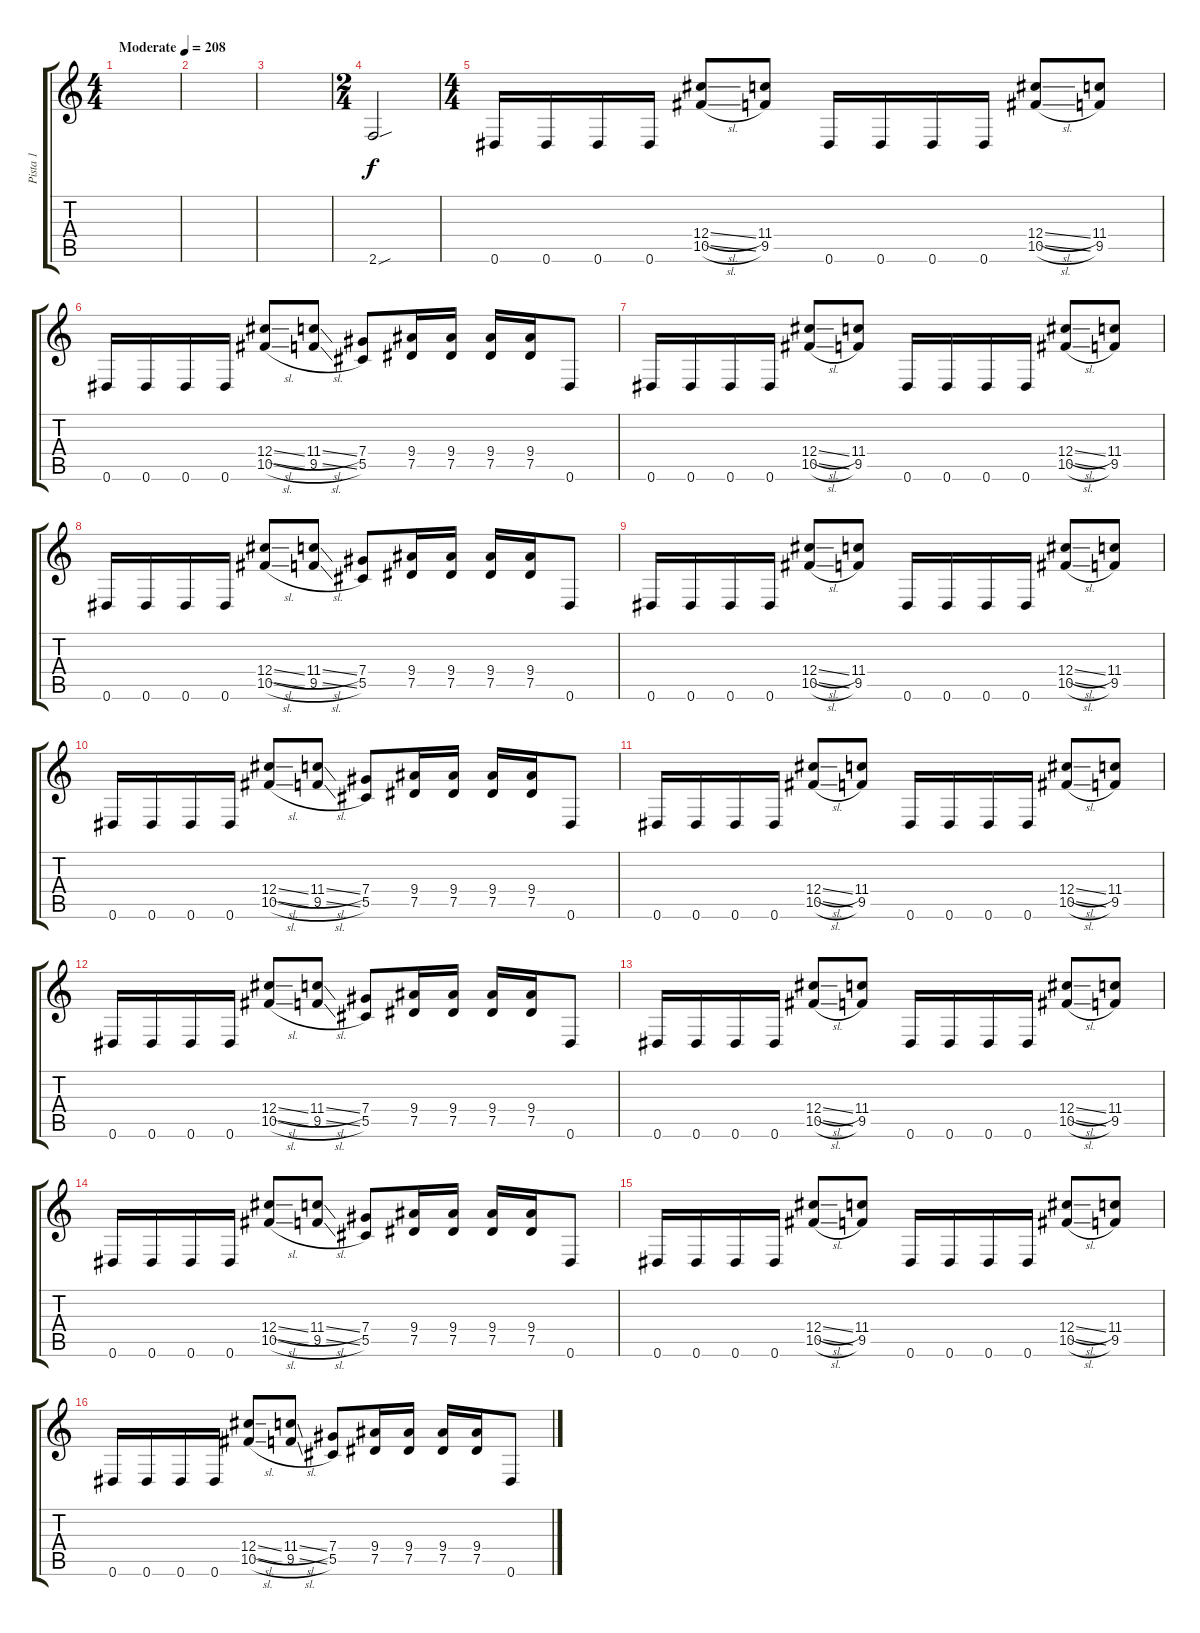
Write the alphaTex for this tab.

\track ("Pista 1" "Pista 1") {instrument overdrivenguitar}
\staff {score tabs}
\tuning (Eb4 Bb3 Gb3 Db3 Ab2 Eb2) {hide}
\ts (4 4)
\tempo (208 "Moderate")
\clef g2
\ks c
|
|
|
\ts (2 4)
2.6{sou}.2 |
\ts (4 4)
0.6.16 0.6.16 0.6.16 0.6.16 (12.4{sl} 10.5{sl}).8 (11.4 9.5).8 0.6.16 0.6.16 0.6.16 0.6.16 (12.4{sl} 10.5{sl}).8 (11.4 9.5).8 |
0.6.16 0.6.16 0.6.16 0.6.16 (12.4{sl} 10.5{sl}).8 (11.4{sl} 9.5{sl}).8 (7.4 5.5).8 (9.4 7.5).16 (9.4 7.5).16 (9.4 7.5).16 (9.4 7.5).16 0.6.8 |
0.6.16 0.6.16 0.6.16 0.6.16 (12.4{sl} 10.5{sl}).8 (11.4 9.5).8 0.6.16 0.6.16 0.6.16 0.6.16 (12.4{sl} 10.5{sl}).8 (11.4 9.5).8 |
0.6.16 0.6.16 0.6.16 0.6.16 (12.4{sl} 10.5{sl}).8 (11.4{sl} 9.5{sl}).8 (7.4 5.5).8 (9.4 7.5).16 (9.4 7.5).16 (9.4 7.5).16 (9.4 7.5).16 0.6.8 |
0.6.16 0.6.16 0.6.16 0.6.16 (12.4{sl} 10.5{sl}).8 (11.4 9.5).8 0.6.16 0.6.16 0.6.16 0.6.16 (12.4{sl} 10.5{sl}).8 (11.4 9.5).8 |
0.6.16 0.6.16 0.6.16 0.6.16 (12.4{sl} 10.5{sl}).8 (11.4{sl} 9.5{sl}).8 (7.4 5.5).8 (9.4 7.5).16 (9.4 7.5).16 (9.4 7.5).16 (9.4 7.5).16 0.6.8 |
0.6.16 0.6.16 0.6.16 0.6.16 (12.4{sl} 10.5{sl}).8 (11.4 9.5).8 0.6.16 0.6.16 0.6.16 0.6.16 (12.4{sl} 10.5{sl}).8 (11.4 9.5).8 |
0.6.16 0.6.16 0.6.16 0.6.16 (12.4{sl} 10.5{sl}).8 (11.4{sl} 9.5{sl}).8 (7.4 5.5).8 (9.4 7.5).16 (9.4 7.5).16 (9.4 7.5).16 (9.4 7.5).16 0.6.8 |
0.6.16 0.6.16 0.6.16 0.6.16 (12.4{sl} 10.5{sl}).8 (11.4 9.5).8 0.6.16 0.6.16 0.6.16 0.6.16 (12.4{sl} 10.5{sl}).8 (11.4 9.5).8 |
0.6.16 0.6.16 0.6.16 0.6.16 (12.4{sl} 10.5{sl}).8 (11.4{sl} 9.5{sl}).8 (7.4 5.5).8 (9.4 7.5).16 (9.4 7.5).16 (9.4 7.5).16 (9.4 7.5).16 0.6.8 |
0.6.16 0.6.16 0.6.16 0.6.16 (12.4{sl} 10.5{sl}).8 (11.4 9.5).8 0.6.16 0.6.16 0.6.16 0.6.16 (12.4{sl} 10.5{sl}).8 (11.4 9.5).8 |
0.6.16 0.6.16 0.6.16 0.6.16 (12.4{sl} 10.5{sl}).8 (11.4{sl} 9.5{sl}).8 (7.4 5.5).8 (9.4 7.5).16 (9.4 7.5).16 (9.4 7.5).16 (9.4 7.5).16 0.6.8
